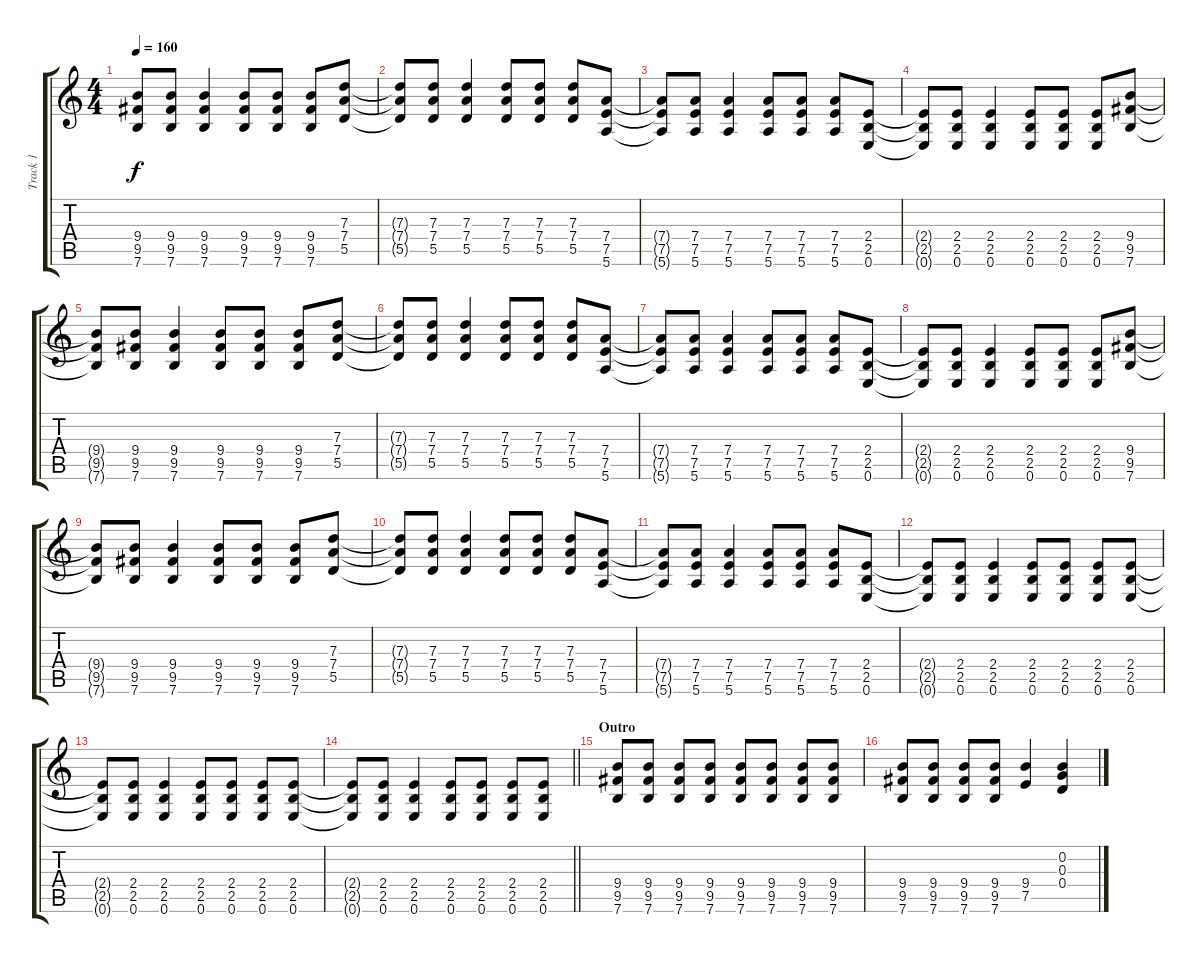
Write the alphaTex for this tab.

\track ("Track 1" "Track 1") {instrument overdrivenguitar}
\staff {score tabs}
\tuning (E4 B3 G3 D3 A2 E2) {hide}
\ts (4 4)
\tempo 160
\clef g2
\ks c
(9.4{t} 9.5{t} 7.6{t}).8{dy f} (9.4 9.5 7.6).8 (9.4 9.5 7.6).4 (9.4 9.5 7.6).8 (9.4 9.5 7.6).8 (9.4 9.5 7.6).8 (7.3 7.4 5.5).8 |
(7.3{t} 7.4{t} 5.5{t}).8 (7.3 7.4 5.5).8 (7.3 7.4 5.5).4 (7.3 7.4 5.5).8 (7.3 7.4 5.5).8 (7.3 7.4 5.5).8 (7.4 7.5 5.6).8 |
(7.4{t} 7.5{t} 5.6{t}).8 (7.4 7.5 5.6).8 (7.4 7.5 5.6).4 (7.4 7.5 5.6).8 (7.4 7.5 5.6).8 (7.4 7.5 5.6).8 (2.4 2.5 0.6).8 |
(2.4{t} 2.5{t} 0.6{t}).8 (2.4 2.5 0.6).8 (2.4 2.5 0.6).4 (2.4 2.5 0.6).8 (2.4 2.5 0.6).8 (2.4 2.5 0.6).8 (9.4 9.5 7.6).8 |
(9.4{t} 9.5{t} 7.6{t}).8 (9.4 9.5 7.6).8 (9.4 9.5 7.6).4 (9.4 9.5 7.6).8 (9.4 9.5 7.6).8 (9.4 9.5 7.6).8 (7.3 7.4 5.5).8 |
(7.3{t} 7.4{t} 5.5{t}).8 (7.3 7.4 5.5).8 (7.3 7.4 5.5).4 (7.3 7.4 5.5).8 (7.3 7.4 5.5).8 (7.3 7.4 5.5).8 (7.4 7.5 5.6).8 |
(7.4{t} 7.5{t} 5.6{t}).8 (7.4 7.5 5.6).8 (7.4 7.5 5.6).4 (7.4 7.5 5.6).8 (7.4 7.5 5.6).8 (7.4 7.5 5.6).8 (2.4 2.5 0.6).8 |
(2.4{t} 2.5{t} 0.6{t}).8 (2.4 2.5 0.6).8 (2.4 2.5 0.6).4 (2.4 2.5 0.6).8 (2.4 2.5 0.6).8 (2.4 2.5 0.6).8 (9.4 9.5 7.6).8 |
(9.4{t} 9.5{t} 7.6{t}).8 (9.4 9.5 7.6).8 (9.4 9.5 7.6).4 (9.4 9.5 7.6).8 (9.4 9.5 7.6).8 (9.4 9.5 7.6).8 (7.3 7.4 5.5).8 |
(7.3{t} 7.4{t} 5.5{t}).8 (7.3 7.4 5.5).8 (7.3 7.4 5.5).4 (7.3 7.4 5.5).8 (7.3 7.4 5.5).8 (7.3 7.4 5.5).8 (7.4 7.5 5.6).8 |
(7.4{t} 7.5{t} 5.6{t}).8 (7.4 7.5 5.6).8 (7.4 7.5 5.6).4 (7.4 7.5 5.6).8 (7.4 7.5 5.6).8 (7.4 7.5 5.6).8 (2.4 2.5 0.6).8 |
(2.4{t} 2.5{t} 0.6{t}).8 (2.4 2.5 0.6).8 (2.4 2.5 0.6).4 (2.4 2.5 0.6).8 (2.4 2.5 0.6).8 (2.4 2.5 0.6).8 (2.4 2.5 0.6).8 |
(2.4{t} 2.5{t} 0.6{t}).8 (2.4 2.5 0.6).8 (2.4 2.5 0.6).4 (2.4 2.5 0.6).8 (2.4 2.5 0.6).8 (2.4 2.5 0.6).8 (2.4 2.5 0.6).8 |
\barLineRight lightlight
(2.4{t} 2.5{t} 0.6{t}).8 (2.4 2.5 0.6).8 (2.4 2.5 0.6).4 (2.4 2.5 0.6).8 (2.4 2.5 0.6).8 (2.4 2.5 0.6).8 (2.4 2.5 0.6).8 |
\section ("" "Outro")
(9.4 9.5 7.6).8 (9.4 9.5 7.6).8 (9.4 9.5 7.6).8 (9.4 9.5 7.6).8 (9.4 9.5 7.6).8 (9.4 9.5 7.6).8 (9.4 9.5 7.6).8 (9.4 9.5 7.6).8 |
(9.4 9.5 7.6).8 (9.4 9.5 7.6).8 (9.4 9.5 7.6).8 (9.4 9.5 7.6).8 (9.4 7.5).4 (0.2 0.3 0.4).4
